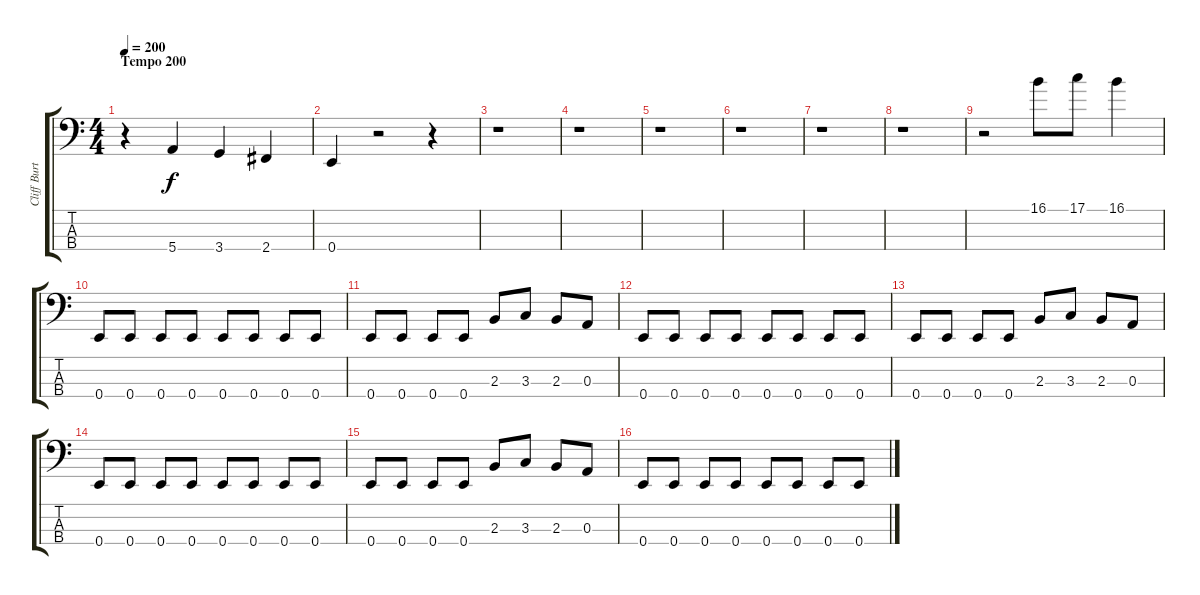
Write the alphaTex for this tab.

\track ("Cliff Burton (Bass)" "Cliff Burt") {instrument electricbasspick}
\staff {score tabs}
\tuning (G2 D2 A1 E1) {hide}
\ts (4 4)
\section ("" "Tempo 200")
\tempo 200
\clef f4
\ks c
r.4{dy f} 5.4.4 3.4.4 2.4.4 |
0.4.4 r.2 r.4 |
r.1 |
r.1 |
r.1 |
r.1 |
r.1 |
r.1 |
r.2 16.1.8 17.1.8 16.1.4 |
0.4.8 0.4.8 0.4.8 0.4.8 0.4.8 0.4.8 0.4.8 0.4.8 |
0.4.8 0.4.8 0.4.8 0.4.8 2.3.8 3.3.8 2.3.8 0.3.8 |
0.4.8 0.4.8 0.4.8 0.4.8 0.4.8 0.4.8 0.4.8 0.4.8 |
0.4.8 0.4.8 0.4.8 0.4.8 2.3.8 3.3.8 2.3.8 0.3.8 |
0.4.8 0.4.8 0.4.8 0.4.8 0.4.8 0.4.8 0.4.8 0.4.8 |
0.4.8 0.4.8 0.4.8 0.4.8 2.3.8 3.3.8 2.3.8 0.3.8 |
0.4.8 0.4.8 0.4.8 0.4.8 0.4.8 0.4.8 0.4.8 0.4.8
